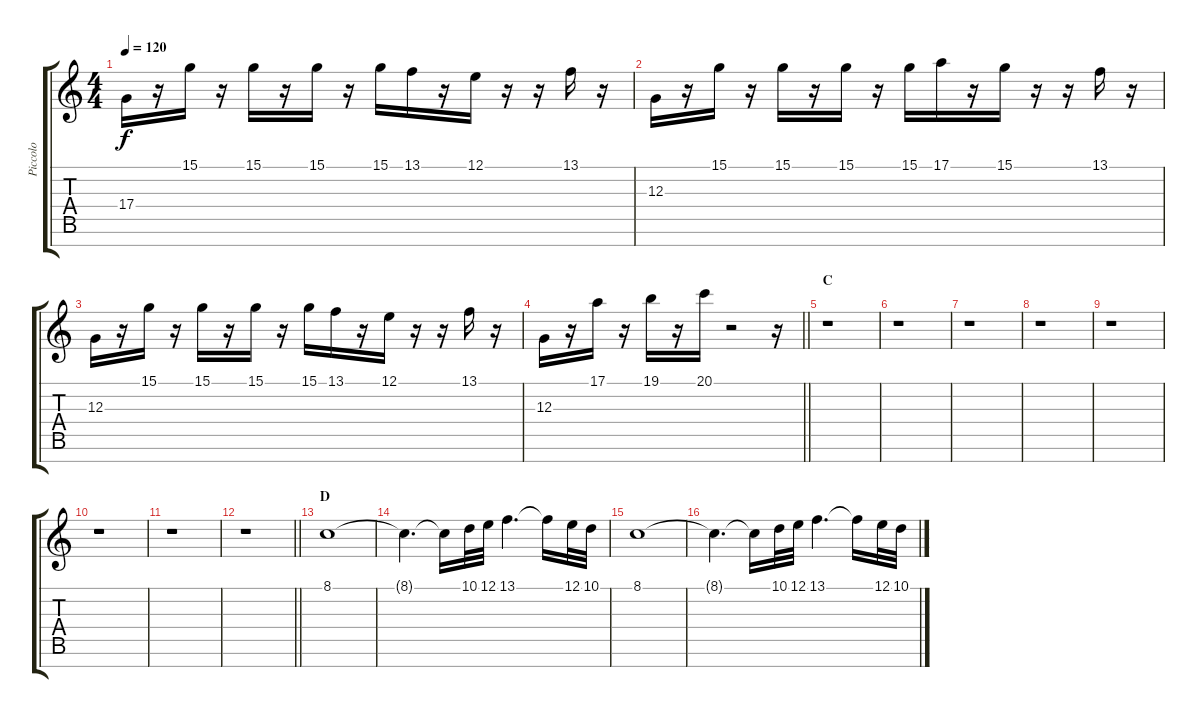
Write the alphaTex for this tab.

\track ("Piccolo" "Piccolo") {instrument piccolo}
\staff {score tabs}
\tuning (E4 B3 G3 D3 A2 E2 B1) {hide}
\ts (4 4)
\tempo 120
\clef g2
\ks c
17.4.16{dy f} r.16 15.1.16 r.16 15.1.16 r.16 15.1.16 r.16 15.1.16 13.1.16 r.16 12.1.16 r.16 r.16 13.1.16 r.16 |
12.3.16 r.16 15.1.16 r.16 15.1.16 r.16 15.1.16 r.16 15.1.16 17.1.16 r.16 15.1.16 r.16 r.16 13.1.16 r.16 |
12.3.16 r.16 15.1.16 r.16 15.1.16 r.16 15.1.16 r.16 15.1.16 13.1.16 r.16 12.1.16 r.16 r.16 13.1.16 r.16 |
\barLineRight lightlight
12.3.16 r.16 17.1.16 r.16 19.1.16 r.16 20.1.16 r.2 r.16 |
\section ("" "C")
r.1 |
r.1 |
r.1 |
r.1 |
r.1 |
r.1 |
r.1 |
\barLineRight lightlight
r.1 |
\section ("" "D")
8.1.1 |
8.1{t}.4{d} 8.1{t}.16 10.1.32 12.1.32 13.1.4{d} 13.1{t}.16 12.1.32 10.1.32 |
8.1.1 |
8.1{t}.4{d} 8.1{t}.16 10.1.32 12.1.32 13.1.4{d} 13.1{t}.16 12.1.32 10.1.32
